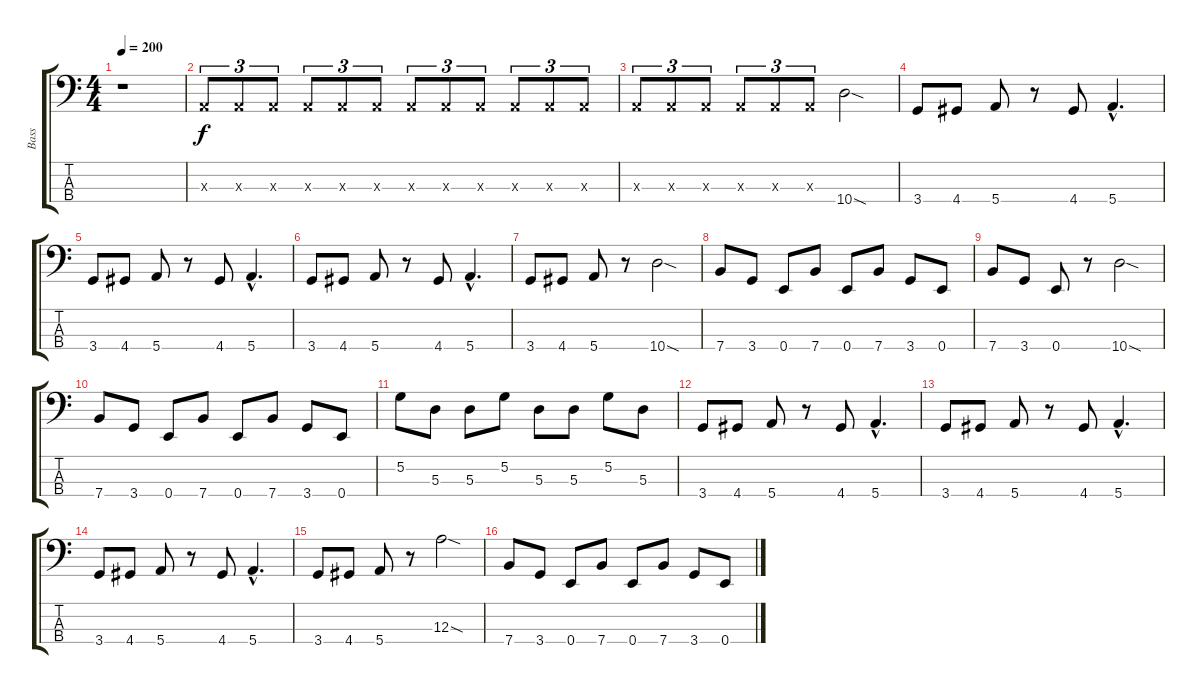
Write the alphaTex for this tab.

\track ("Bass" "Bass") {instrument slapbass1}
\staff {score tabs}
\tuning (G2 D2 A1 E1) {hide}
\ts (4 4)
\tempo 200
\clef f4
\ks c
r.1{dy f} |
0.3{x}.8{tu (3 2)} 0.3{x}.8{tu (3 2)} 0.3{x}.8{tu (3 2)} 0.3{x}.8{tu (3 2)} 0.3{x}.8{tu (3 2)} 0.3{x}.8{tu (3 2)} 0.3{x}.8{tu (3 2)} 0.3{x}.8{tu (3 2)} 0.3{x}.8{tu (3 2)} 0.3{x}.8{tu (3 2)} 0.3{x}.8{tu (3 2)} 0.3{x}.8{tu (3 2)} |
0.3{x}.8{tu (3 2)} 0.3{x}.8{tu (3 2)} 0.3{x}.8{tu (3 2)} 0.3{x}.8{tu (3 2)} 0.3{x}.8{tu (3 2)} 0.3{x}.8{tu (3 2)} 10.4{sod}.2 |
3.4.8 4.4.8 5.4.8 r.8 4.4.8 5.4{hac}.4{d} |
3.4.8 4.4.8 5.4.8 r.8 4.4.8 5.4{hac}.4{d} |
3.4.8 4.4.8 5.4.8 r.8 4.4.8 5.4{hac}.4{d} |
3.4.8 4.4.8 5.4.8 r.8 10.4{sod}.2 |
7.4.8 3.4.8 0.4.8 7.4.8 0.4.8 7.4.8 3.4.8 0.4.8 |
7.4.8 3.4.8 0.4.8 r.8 10.4{sod}.2 |
7.4.8 3.4.8 0.4.8 7.4.8 0.4.8 7.4.8 3.4.8 0.4.8 |
5.2.8 5.3.8 5.3.8 5.2.8 5.3.8 5.3.8 5.2.8 5.3.8 |
3.4.8 4.4.8 5.4.8 r.8 4.4.8 5.4{hac}.4{d} |
3.4.8 4.4.8 5.4.8 r.8 4.4.8 5.4{hac}.4{d} |
3.4.8 4.4.8 5.4.8 r.8 4.4.8 5.4{hac}.4{d} |
3.4.8 4.4.8 5.4.8 r.8 12.3{sod}.2 |
7.4.8 3.4.8 0.4.8 7.4.8 0.4.8 7.4.8 3.4.8 0.4.8
